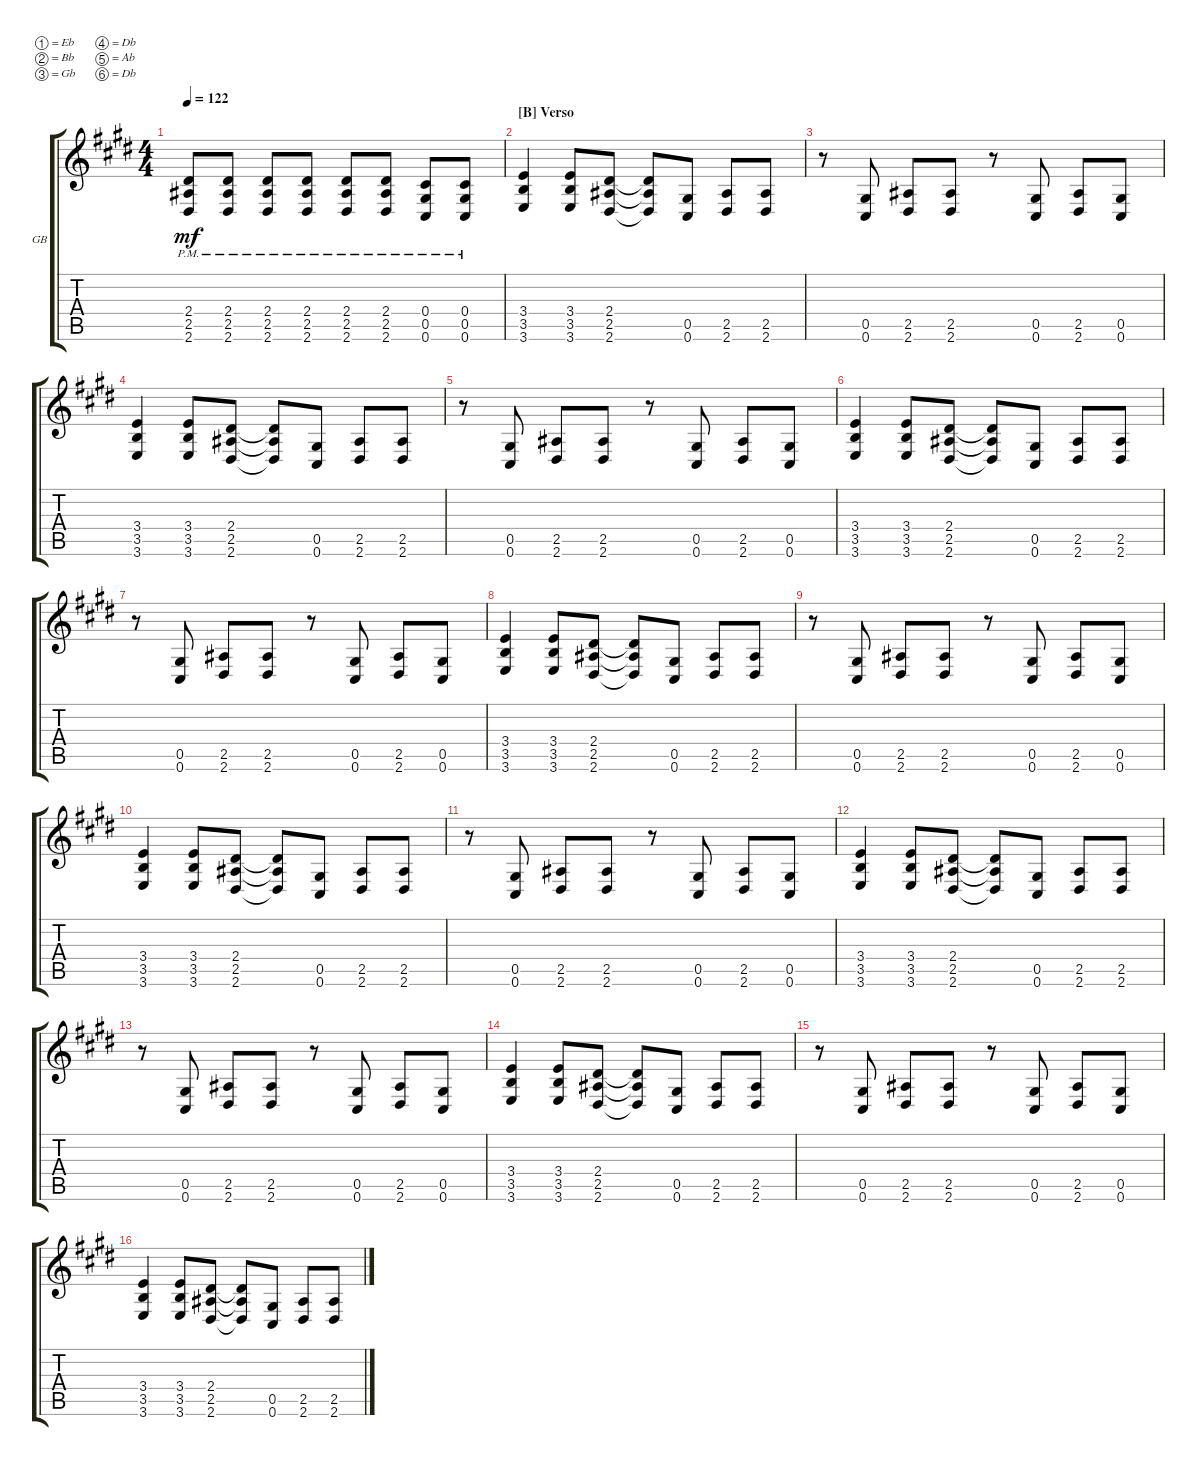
\defaultSystemsLayout 4
\bracketExtendMode groupsimilarinstruments
\firstSystemTrackNameOrientation horizontal
\otherSystemsTrackNameOrientation horizontal
\track ("Guitarra Base" "GB") {multiBarRest instrument overdrivenguitar}
\staff {score tabs}
\tuning (Eb4 Bb3 Gb3 Db3 Ab2 Db2)
\ts (4 4)
\tempo 122
\clef g2
\ks e
(2.6{pm} 2.5{pm} 2.4{pm}).8{dy mf} (2.4{pm} 2.5{pm} 2.6{pm}).8 (2.6{pm} 2.5{pm} 2.4{pm}).8 (2.4{pm} 2.5{pm} 2.6{pm}).8 (2.6{pm} 2.5{pm} 2.4{pm}).8 (2.4{pm} 2.5{pm} 2.6{pm}).8 (0.6{pm} 0.5{pm} 0.4{pm}).8 (0.4{pm} 0.5{pm} 0.6{pm}).8 |
\section ("B" "Verso")
(3.6 3.5 3.4).4 (3.4 3.5 3.6).8 (2.6 2.5 2.4).8 (2.4{t} 2.5{t} 2.6{t}).8 (0.6 0.5).8 (2.5 2.6).8 (2.5 2.6).8 |
r.8 (0.6 0.5).8 (2.5 2.6).8 (2.5 2.6).8 r.8 (0.6 0.5).8 (2.5 2.6).8 (0.5 0.6).8 |
(3.6 3.5 3.4).4 (3.4 3.5 3.6).8 (2.6 2.5 2.4).8 (2.4{t} 2.5{t} 2.6{t}).8 (0.6 0.5).8 (2.5 2.6).8 (2.5 2.6).8 |
r.8 (0.6 0.5).8 (2.5 2.6).8 (2.5 2.6).8 r.8 (0.6 0.5).8 (2.5 2.6).8 (0.5 0.6).8 |
(3.6 3.5 3.4).4 (3.4 3.5 3.6).8 (2.6 2.5 2.4).8 (2.4{t} 2.5{t} 2.6{t}).8 (0.6 0.5).8 (2.5 2.6).8 (2.5 2.6).8 |
r.8 (0.6 0.5).8 (2.5 2.6).8 (2.5 2.6).8 r.8 (0.6 0.5).8 (2.5 2.6).8 (0.5 0.6).8 |
(3.6 3.5 3.4).4 (3.4 3.5 3.6).8 (2.6 2.5 2.4).8 (2.4{t} 2.5{t} 2.6{t}).8 (0.6 0.5).8 (2.5 2.6).8 (2.5 2.6).8 |
r.8 (0.6 0.5).8 (2.5 2.6).8 (2.5 2.6).8 r.8 (0.6 0.5).8 (2.5 2.6).8 (0.5 0.6).8 |
(3.6 3.5 3.4).4 (3.4 3.5 3.6).8 (2.6 2.5 2.4).8 (2.4{t} 2.5{t} 2.6{t}).8 (0.6 0.5).8 (2.5 2.6).8 (2.5 2.6).8 |
r.8 (0.6 0.5).8 (2.5 2.6).8 (2.5 2.6).8 r.8 (0.6 0.5).8 (2.5 2.6).8 (0.5 0.6).8 |
(3.6 3.5 3.4).4 (3.4 3.5 3.6).8 (2.6 2.5 2.4).8 (2.4{t} 2.5{t} 2.6{t}).8 (0.6 0.5).8 (2.5 2.6).8 (2.5 2.6).8 |
r.8 (0.6 0.5).8 (2.5 2.6).8 (2.5 2.6).8 r.8 (0.6 0.5).8 (2.5 2.6).8 (0.5 0.6).8 |
(3.6 3.5 3.4).4 (3.4 3.5 3.6).8 (2.6 2.5 2.4).8 (2.4{t} 2.5{t} 2.6{t}).8 (0.6 0.5).8 (2.5 2.6).8 (2.5 2.6).8 |
r.8 (0.6 0.5).8 (2.5 2.6).8 (2.5 2.6).8 r.8 (0.6 0.5).8 (2.5 2.6).8 (0.5 0.6).8 |
(3.6 3.5 3.4).4 (3.4 3.5 3.6).8 (2.6 2.5 2.4).8 (2.4{t} 2.5{t} 2.6{t}).8 (0.6 0.5).8 (2.5 2.6).8 (2.5 2.6).8
